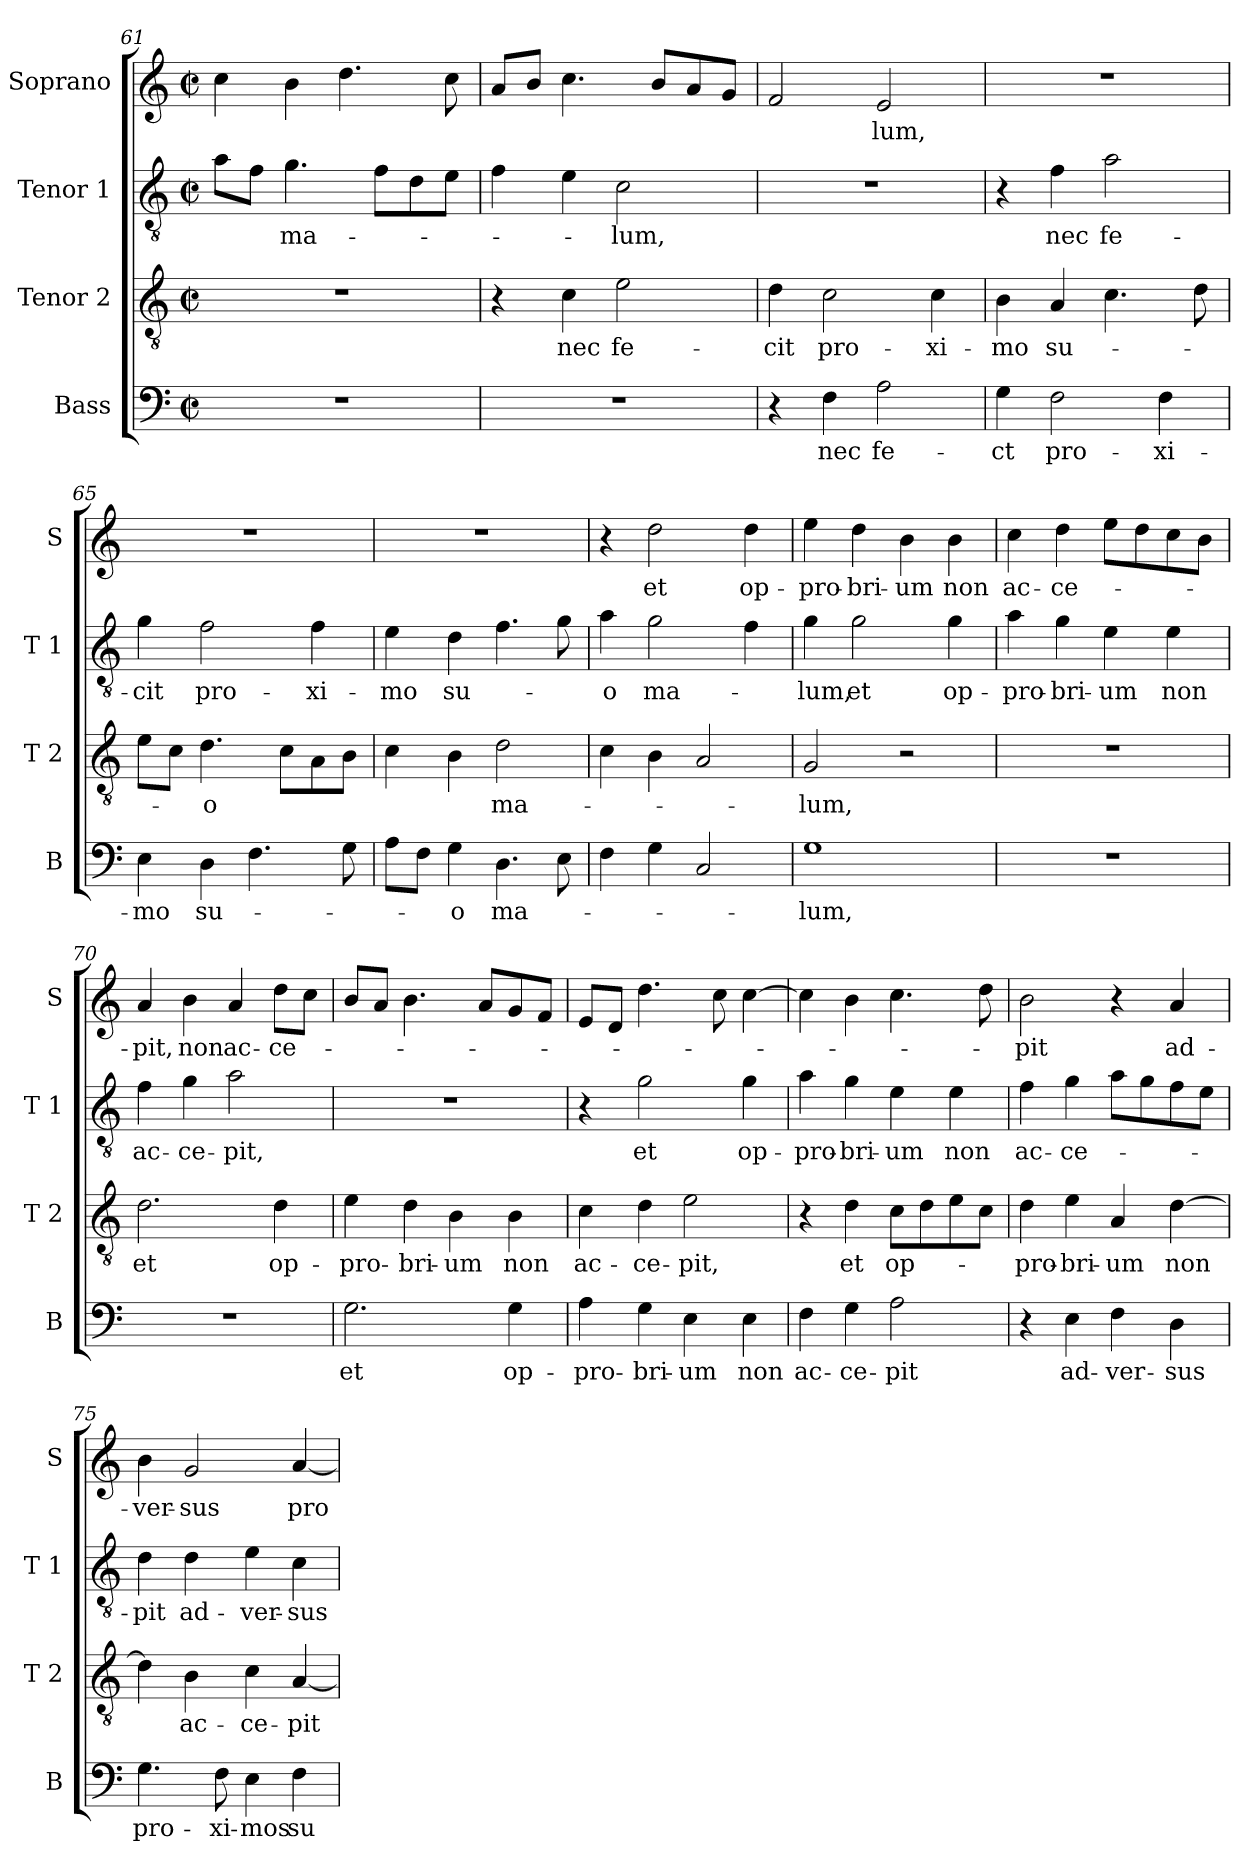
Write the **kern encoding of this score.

**kern	**text	**kern	**text	**kern	**text	**kern	**text
*part4	*part4	*part3	*part3	*part2	*part2	*part1	*part1
*staff4	*staff4	*staff3	*staff3	*staff2	*staff2	*staff1	*staff1
*I"Bass	*	*I"Tenor 2	*	*I"Tenor 1	*	*I"Soprano	*
*I'B	*	*I'T 2	*	*I'T 1	*	*I'S	*
!!LO:LB:g=z
*clefF4	*	*clefGv2	*	*clefGv2	*	*clefG2	*
*k[]	*	*k[]	*	*k[]	*	*k[]	*
*C:	*	*C:	*	*C:	*	*C:	*
*M2/2	*	*M2/2	*	*M2/2	*	*M2/2	*
*met(c|)	*	*met(c|)	*	*met(c|)	*	*met(c|)	*
=61	=61	=61	=61	=61	=61	=61	=61
1r	.	1r	.	8a\L	.	4cc\	.
.	.	.	.	8f\J	.	.	.
.	.	.	.	4.g\	ma-	4b\	.
.	.	.	.	.	.	4.dd\	.
.	.	.	.	8f\L	.	.	.
.	.	.	.	8d\	.	.	.
.	.	.	.	8e\J	.	8cc\	.
=62	=62	=62	=62	=62	=62	=62	=62
1r	.	4r	.	4f\	.	8a/L	.
.	.	.	.	.	.	8b/J	.
.	.	4c\	nec	4e\	.	4.cc\	.
.	.	2e\	fe-	2c\	-lum,	.	.
.	.	.	.	.	.	8b/L	.
.	.	.	.	.	.	8a/	.
.	.	.	.	.	.	8g/J	.
=63	=63	=63	=63	=63	=63	=63	=63
4r	.	4d\	-cit	1r	.	2f/	.
4F\	nec	2c\	pro-	.	.	.	.
2A\	fe-	.	.	.	.	2e/	-lum,
.	.	4c\	-xi-	.	.	.	.
=64	=64	=64	=64	=64	=64	=64	=64
4G\	-ct	4B\	-mo	4r	.	1r	.
2F\	pro-	4A/	su-	4f\	nec	.	.
.	.	4.c\	.	2a\	fe-	.	.
4F\	-xi-	.	.	.	.	.	.
.	.	8d\	.	.	.	.	.
=65	=65	=65	=65	=65	=65	=65	=65
4E\	-mo	8e\L	.	4g\	-cit	1r	.
.	.	8c\J	.	.	.	.	.
4D\	su-	4.d\	-o	2f\	pro-	.	.
4.F\	.	.	.	.	.	.	.
.	.	8c\L	.	.	.	.	.
.	.	8A\	.	4f\	-xi-	.	.
8G\	.	8B\J	.	.	.	.	.
=66	=66	=66	=66	=66	=66	=66	=66
8A\L	.	4c\	.	4e\	-mo	1r	.
8F\J	.	.	.	.	.	.	.
4G\	-o	4B\	.	4d\	su-	.	.
4.D\	ma-	2d\	ma-	4.f\	.	.	.
8E\	.	.	.	8g\	.	.	.
!!LO:PB:g=z
=67	=67	=67	=67	=67	=67	=67	=67
4F\	.	4c\	.	4a\	-o	4r	.
4G\	.	4B\	.	2g\	ma-	2dd\	et
2C/	.	2A/	.	.	.	.	.
.	.	.	.	4f\	.	4dd\	op-
=68	=68	=68	=68	=68	=68	=68	=68
1G	-lum,	2G/	-lum,	4g\	-lum,	4ee\	-pro-
.	.	.	.	2g\	et	4dd\	-bri-
.	.	2r	.	.	.	4b\	-um
.	.	.	.	4g\	op-	4b\	non
=69	=69	=69	=69	=69	=69	=69	=69
1r	.	1r	.	4a\	-pro-	4cc\	ac-
.	.	.	.	4g\	-bri-	4dd\	-ce-
.	.	.	.	4e\	-um	8ee\L	.
.	.	.	.	.	.	8dd\	.
.	.	.	.	4e\	non	8cc\	.
.	.	.	.	.	.	8b\J	.
=70	=70	=70	=70	=70	=70	=70	=70
1r	.	2.d\	et	4f\	ac-	4a/	-pit,
.	.	.	.	4g\	-ce-	4b\	non
.	.	.	.	2a\	-pit,	4a/	ac-
.	.	4d\	op-	.	.	8dd\L	-ce-
.	.	.	.	.	.	8cc\J	.
=71	=71	=71	=71	=71	=71	=71	=71
2.G\	et	4e\	-pro-	1r	.	8b/L	.
.	.	.	.	.	.	8a/J	.
.	.	4d\	-bri-	.	.	4.b\	.
.	.	4B\	-um	.	.	.	.
.	.	.	.	.	.	8a/L	.
4G\	op-	4B\	non	.	.	8g/	.
.	.	.	.	.	.	8f/J	.
=72	=72	=72	=72	=72	=72	=72	=72
4A\	-pro-	4c\	ac-	4r	.	8e/L	.
.	.	.	.	.	.	8d/J	.
4G\	-bri-	4d\	-ce-	2g\	et	4.dd\	.
4E\	-um	2e\	-pit,	.	.	.	.
.	.	.	.	.	.	8cc\	.
4E\	non	.	.	4g\	op-	[4cc\	.
!!LO:LB:g=z
=73	=73	=73	=73	=73	=73	=73	=73
4F\	ac-	4r	.	4a\	-pro-	4cc\]	.
4G\	-ce-	4d\	et	4g\	-bri-	4b\	.
2A\	-pit	8c\L	op-	4e\	-um	4.cc\	.
.	.	8d\	.	.	.	.	.
.	.	8e\	.	4e\	non	.	.
.	.	8c\J	.	.	.	8dd\	.
=74	=74	=74	=74	=74	=74	=74	=74
4r	.	4d\	-pro-	4f\	ac-	2b\	-pit
4E\	ad-	4e\	-bri-	4g\	-ce-	.	.
4F\	-ver-	4A/	-um	8a\L	.	4r	.
.	.	.	.	8g\	.	.	.
4D\	-sus	[4d\	non	8f\	.	4a/	ad-
.	.	.	.	8e\J	.	.	.
=75	=75	=75	=75	=75	=75	=75	=75
4.G\	pro-	4d\]	.	4d\	-pit	4b\	-ver-
.	.	4B\	ac-	4d\	ad-	2g/	-sus
8F\	-xi-	.	.	.	.	.	.
4E\	-mos	4c\	-ce-	4e\	-ver-	.	.
4F\	su-	[4A/	-pit	4c\	-sus	[4a/	pro-
=	=	=	=	=	=	=	=
*-	*-	*-	*-	*-	*-	*-	*-
